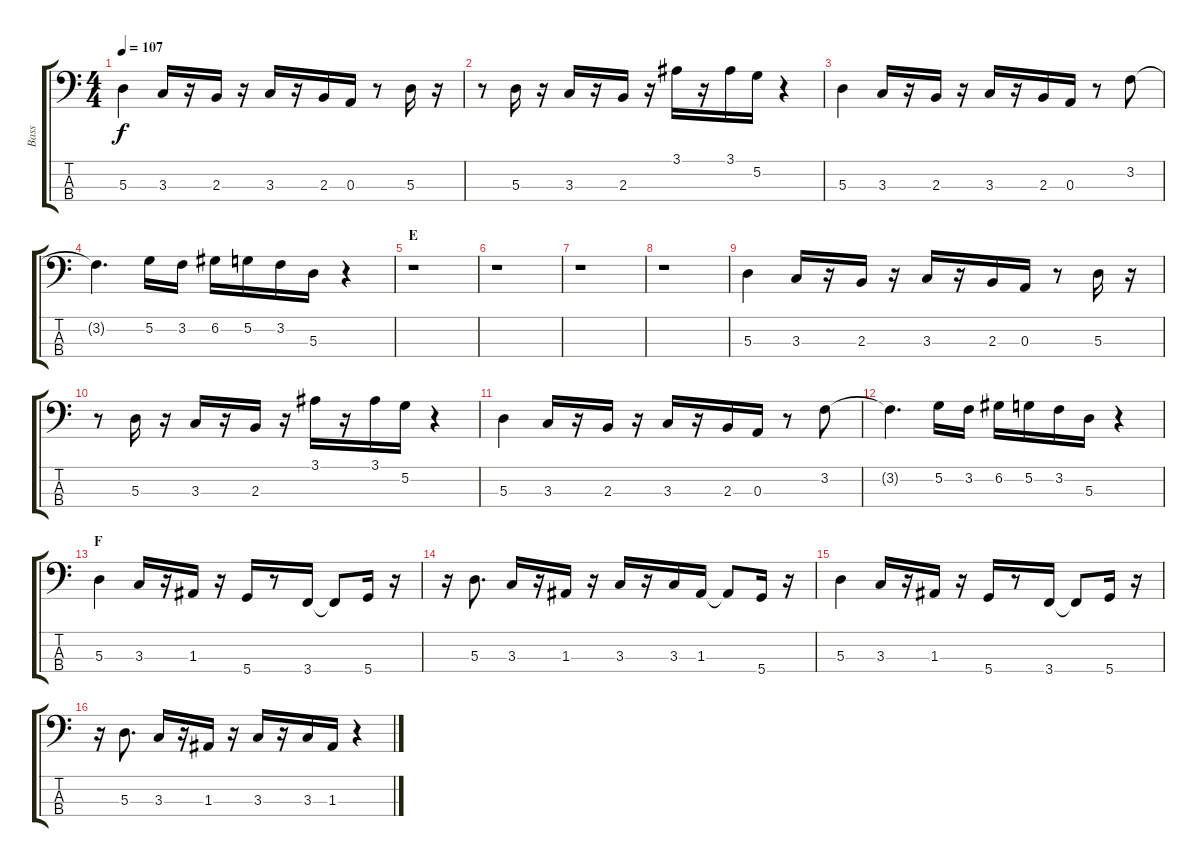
\track ("Bass" "Bass") {instrument electricbassfinger}
\staff {score tabs}
\tuning (G2 D2 A1 D1) {hide}
\ts (4 4)
\tempo 107
\clef f4
\ks c
5.3.4{dy f} 3.3.16 r.16 2.3.16 r.16 3.3.16 r.16 2.3.16 0.3.16 r.8 5.3.16 r.16 |
r.8 5.3.16 r.16 3.3.16 r.16 2.3.16 r.16 3.1.16 r.16 3.1.16 5.2.16 r.4 |
5.3.4 3.3.16 r.16 2.3.16 r.16 3.3.16 r.16 2.3.16 0.3.16 r.8 3.2.8 |
3.2{t}.4{d} 5.2.16 3.2.16 6.2.16 5.2.16 3.2.16 5.3.16 r.4 |
\section ("" "E")
r.1 |
r.1 |
r.1 |
r.1 |
5.3.4 3.3.16 r.16 2.3.16 r.16 3.3.16 r.16 2.3.16 0.3.16 r.8 5.3.16 r.16 |
r.8 5.3.16 r.16 3.3.16 r.16 2.3.16 r.16 3.1.16 r.16 3.1.16 5.2.16 r.4 |
5.3.4 3.3.16 r.16 2.3.16 r.16 3.3.16 r.16 2.3.16 0.3.16 r.8 3.2.8 |
3.2{t}.4{d} 5.2.16 3.2.16 6.2.16 5.2.16 3.2.16 5.3.16 r.4 |
\section ("" "F")
5.3.4 3.3.16 r.16 1.3.16 r.16 5.4.16 r.8 3.4.16 3.4{t}.8 5.4.16 r.16 |
r.16 5.3.8{d} 3.3.16 r.16 1.3.16 r.16 3.3.16 r.16 3.3.16 1.3.16 1.3{t}.8 5.4.16 r.16 |
5.3.4 3.3.16 r.16 1.3.16 r.16 5.4.16 r.8 3.4.16 3.4{t}.8 5.4.16 r.16 |
r.16 5.3.8{d} 3.3.16 r.16 1.3.16 r.16 3.3.16 r.16 3.3.16 1.3.16 r.4
